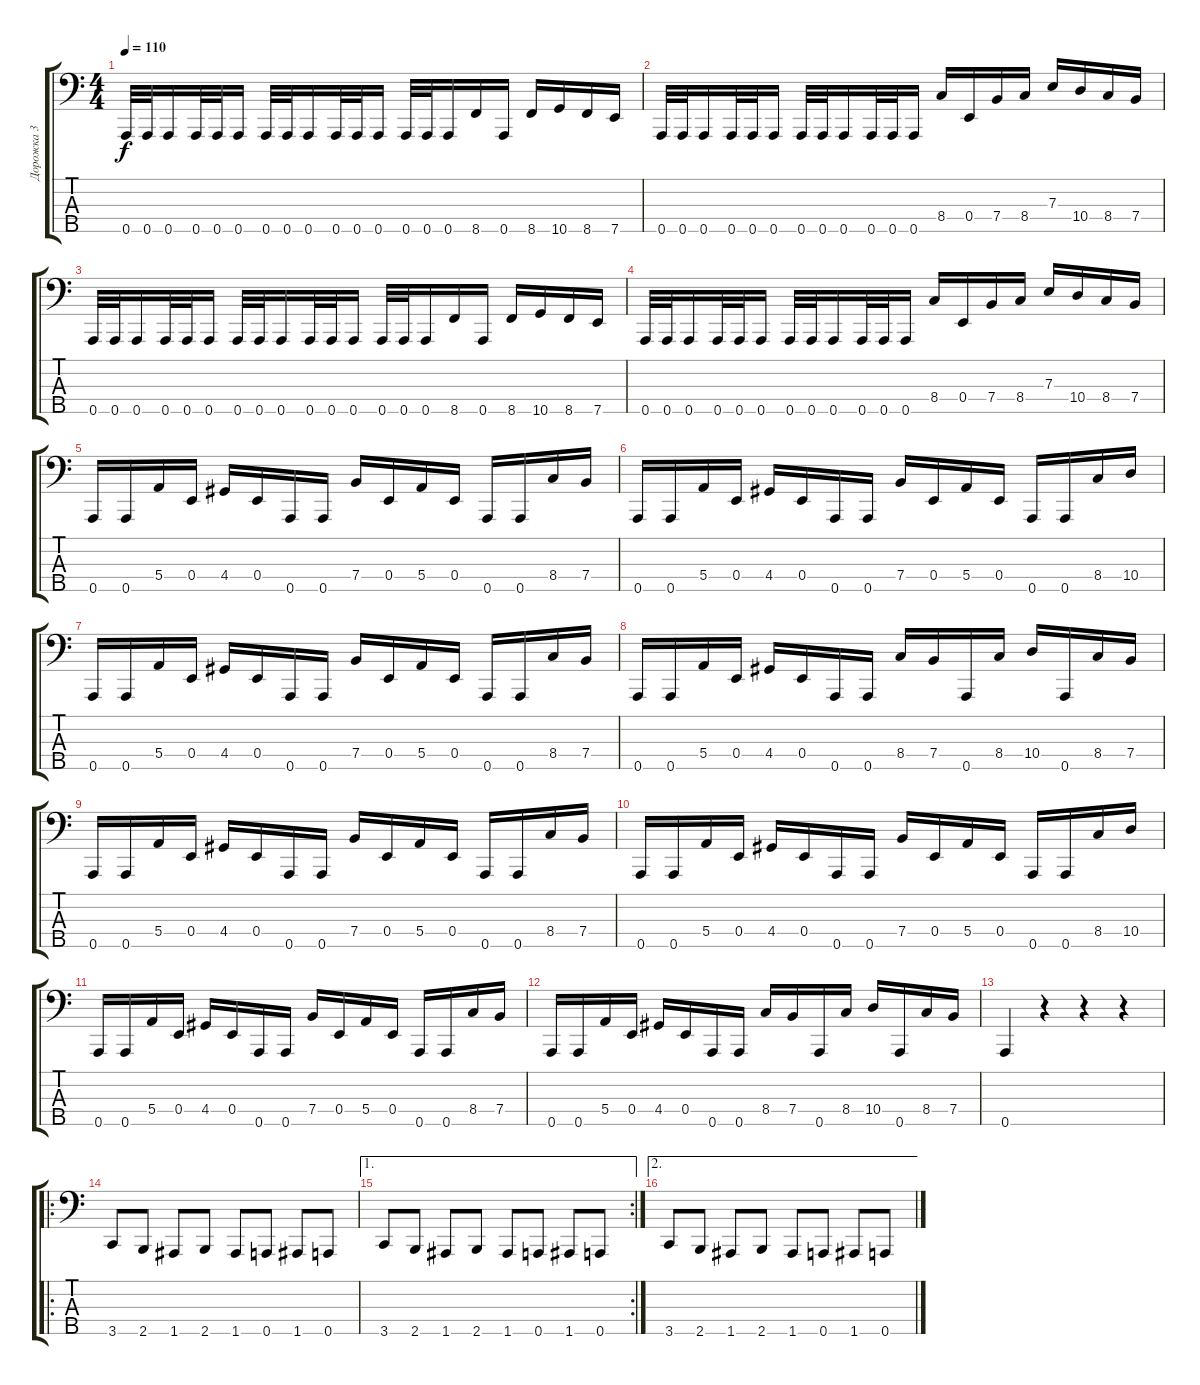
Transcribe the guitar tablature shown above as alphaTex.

\track ("Дорожка 3" "Дорожка 3") {instrument electricbasspick}
\staff {score tabs}
\tuning (G2 D2 A1 E1 A0) {hide}
\ts (4 4)
\tempo 110
\clef f4
\ks c
0.5.32{dy f} 0.5.32 0.5.16 0.5.32 0.5.32 0.5.16 0.5.32 0.5.32 0.5.16 0.5.32 0.5.32 0.5.16 0.5.32 0.5.32 0.5.16 8.5.16 0.5.16 8.5.16 10.5.16 8.5.16 7.5.16 |
0.5.32 0.5.32 0.5.16 0.5.32 0.5.32 0.5.16 0.5.32 0.5.32 0.5.16 0.5.32 0.5.32 0.5.16 8.4.16 0.4.16 7.4.16 8.4.16 7.3.16 10.4.16 8.4.16 7.4.16 |
0.5.32 0.5.32 0.5.16 0.5.32 0.5.32 0.5.16 0.5.32 0.5.32 0.5.16 0.5.32 0.5.32 0.5.16 0.5.32 0.5.32 0.5.16 8.5.16 0.5.16 8.5.16 10.5.16 8.5.16 7.5.16 |
0.5.32 0.5.32 0.5.16 0.5.32 0.5.32 0.5.16 0.5.32 0.5.32 0.5.16 0.5.32 0.5.32 0.5.16 8.4.16 0.4.16 7.4.16 8.4.16 7.3.16 10.4.16 8.4.16 7.4.16 |
0.5.16 0.5.16 5.4.16 0.4.16 4.4.16 0.4.16 0.5.16 0.5.16 7.4.16 0.4.16 5.4.16 0.4.16 0.5.16 0.5.16 8.4.16 7.4.16 |
0.5.16 0.5.16 5.4.16 0.4.16 4.4.16 0.4.16 0.5.16 0.5.16 7.4.16 0.4.16 5.4.16 0.4.16 0.5.16 0.5.16 8.4.16 10.4.16 |
0.5.16 0.5.16 5.4.16 0.4.16 4.4.16 0.4.16 0.5.16 0.5.16 7.4.16 0.4.16 5.4.16 0.4.16 0.5.16 0.5.16 8.4.16 7.4.16 |
0.5.16 0.5.16 5.4.16 0.4.16 4.4.16 0.4.16 0.5.16 0.5.16 8.4.16 7.4.16 0.5.16 8.4.16 10.4.16 0.5.16 8.4.16 7.4.16 |
0.5.16 0.5.16 5.4.16 0.4.16 4.4.16 0.4.16 0.5.16 0.5.16 7.4.16 0.4.16 5.4.16 0.4.16 0.5.16 0.5.16 8.4.16 7.4.16 |
0.5.16 0.5.16 5.4.16 0.4.16 4.4.16 0.4.16 0.5.16 0.5.16 7.4.16 0.4.16 5.4.16 0.4.16 0.5.16 0.5.16 8.4.16 10.4.16 |
0.5.16 0.5.16 5.4.16 0.4.16 4.4.16 0.4.16 0.5.16 0.5.16 7.4.16 0.4.16 5.4.16 0.4.16 0.5.16 0.5.16 8.4.16 7.4.16 |
0.5.16 0.5.16 5.4.16 0.4.16 4.4.16 0.4.16 0.5.16 0.5.16 8.4.16 7.4.16 0.5.16 8.4.16 10.4.16 0.5.16 8.4.16 7.4.16 |
0.5.4 r.4 r.4 r.4 |
\ro
3.5.8 2.5.8 1.5.8 2.5.8 1.5.8 0.5.8 1.5.8 0.5.8 |
\ae 1
\rc 2
3.5.8 2.5.8 1.5.8 2.5.8 1.5.8 0.5.8 1.5.8 0.5.8 |
\ae 2
3.5.8 2.5.8 1.5.8 2.5.8 1.5.8 0.5.8 1.5.8 0.5.8
